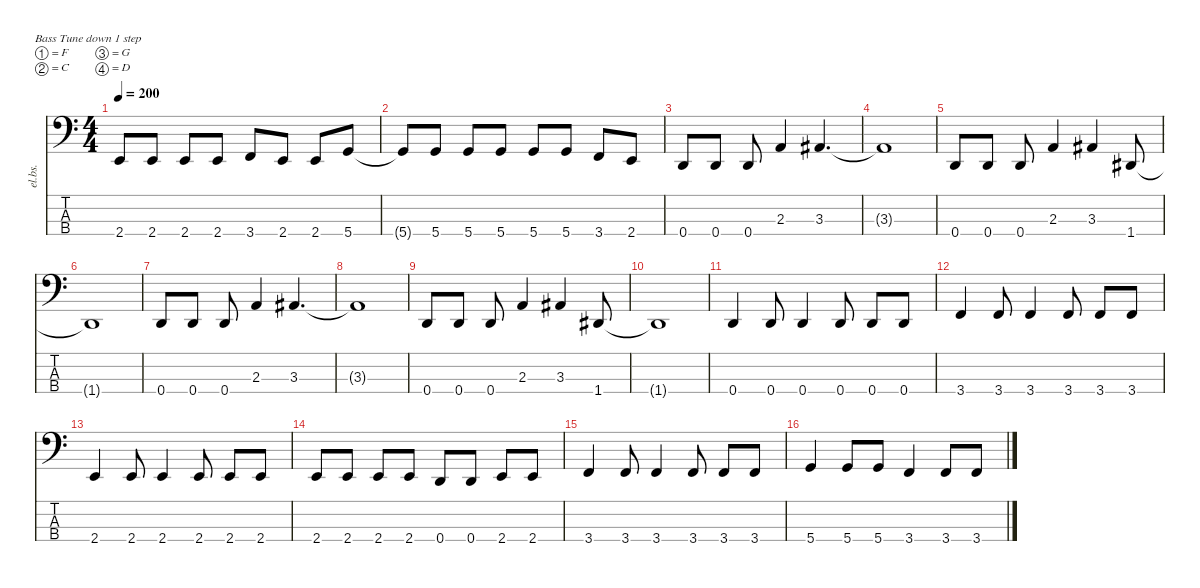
\defaultSystemsLayout 4
\hideDynamics
\bracketExtendMode nobrackets
\track ("Bas" "el.bs.") {instrument electricbasspick}
\staff {score tabs}
\tuning (F2 C2 G1 D1)
\ts (4 4)
\tempo 200
\clef f4
\ks c
2.4.8{dy f} 2.4.8 2.4.8 2.4.8 3.4.8 2.4.8 2.4.8 5.4.8 |
5.4{t}.8 5.4.8 5.4.8 5.4.8 5.4.8 5.4.8 3.4.8 2.4.8 |
0.4.8 0.4.8 0.4.8 2.3.4 3.3{acc #}.4{d} |
3.3{t acc #}.1 |
0.4.8 0.4.8 0.4.8 2.3.4 3.3{acc #}.4 1.4{acc #}.8 |
1.4{t acc #}.1 |
0.4.8 0.4.8 0.4.8 2.3.4 3.3{acc #}.4{d} |
3.3{t acc #}.1 |
0.4.8 0.4.8 0.4.8 2.3.4 3.3{acc #}.4 1.4{acc #}.8 |
1.4{t acc #}.1 |
0.4.4 0.4.8 0.4.4 0.4.8 0.4.8 0.4.8 |
3.4.4 3.4.8 3.4.4 3.4.8 3.4.8 3.4.8 |
2.4.4 2.4.8 2.4.4 2.4.8 2.4.8 2.4.8 |
2.4.8 2.4.8 2.4.8 2.4.8 0.4.8 0.4.8 2.4.8 2.4.8 |
3.4.4 3.4.8 3.4.4 3.4.8 3.4.8 3.4.8 |
5.4.4 5.4.8 5.4.8 3.4.4 3.4.8 3.4.8
